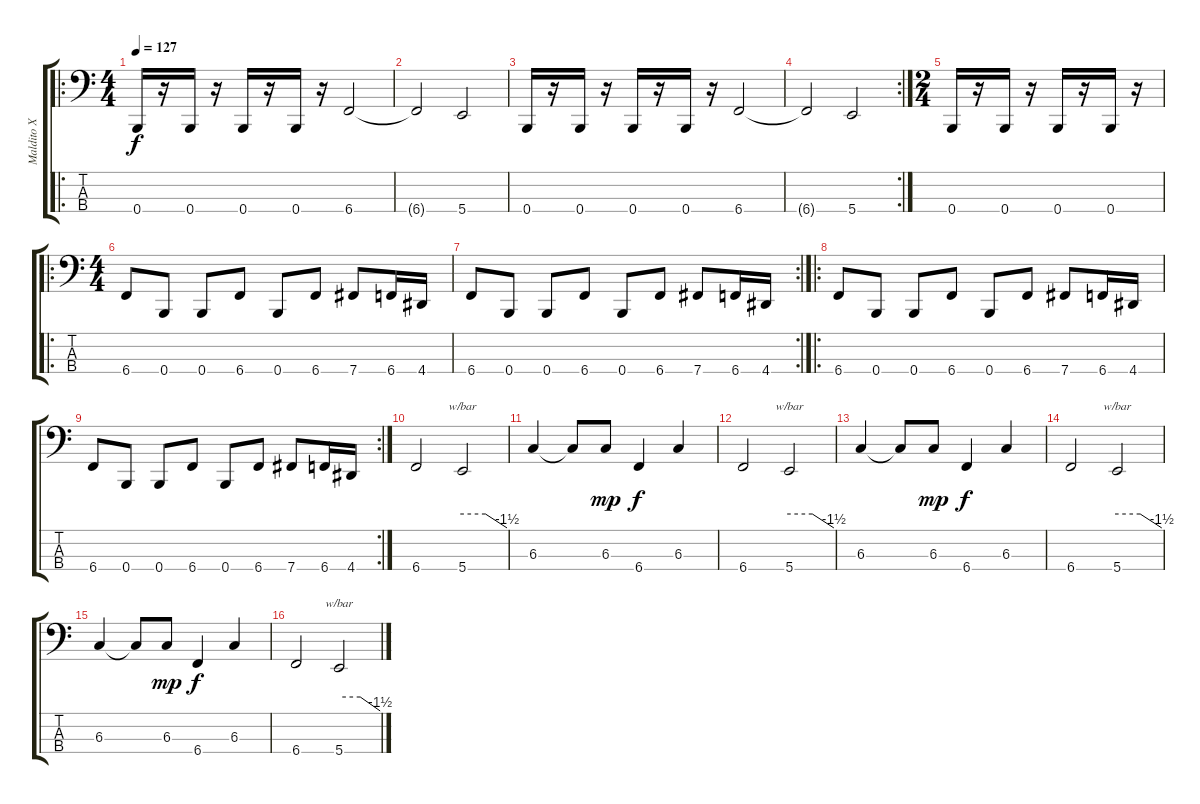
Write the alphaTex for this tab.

\track ("Maldito X" "Maldito X") {instrument electricbassfinger}
\staff {score tabs}
\tuning (E2 B1 Gb1 B0) {hide}
\ro
\ts (4 4)
\tempo 127
\clef f4
\ks c
0.4.16{dy f instrument electricbassfinger} r.16 0.4.16 r.16 0.4.16 r.16 0.4.16 r.16 6.4.2 |
6.4{t}.2 5.4.2 |
0.4.16 r.16 0.4.16 r.16 0.4.16 r.16 0.4.16 r.16 6.4.2 |
\rc 2
6.4{t}.2 5.4.2 |
\ts (2 4)
0.4.16 r.16 0.4.16 r.16 0.4.16 r.16 0.4.16 r.16 |
\ro
\ts (4 4)
6.4.8 0.4.8 0.4.8 6.4.8 0.4.8 6.4.8 7.4.8 6.4.16 4.4.16 |
\rc 2
6.4.8 0.4.8 0.4.8 6.4.8 0.4.8 6.4.8 7.4.8 6.4.16 4.4.16 |
\ro
6.4.8 0.4.8 0.4.8 6.4.8 0.4.8 6.4.8 7.4.8 6.4.16 4.4.16 |
\rc 2
6.4.8 0.4.8 0.4.8 6.4.8 0.4.8 6.4.8 7.4.8 6.4.16 4.4.16 |
6.4.2 5.4.2{tbe (custom default 0 0 31 0 60 -6)} |
6.3.4 6.3{t}.8 6.3.8{dy mp} 6.4.4{dy f} 6.3.4 |
6.4.2 5.4.2{tbe (custom default 0 0 31 0 60 -6)} |
6.3.4 6.3{t}.8 6.3.8{dy mp} 6.4.4{dy f} 6.3.4 |
6.4.2 5.4.2{tbe (custom default 0 0 31 0 60 -6)} |
6.3.4 6.3{t}.8 6.3.8{dy mp} 6.4.4{dy f} 6.3.4 |
6.4.2 5.4.2{tbe (custom default 0 0 31 0 60 -6)}
